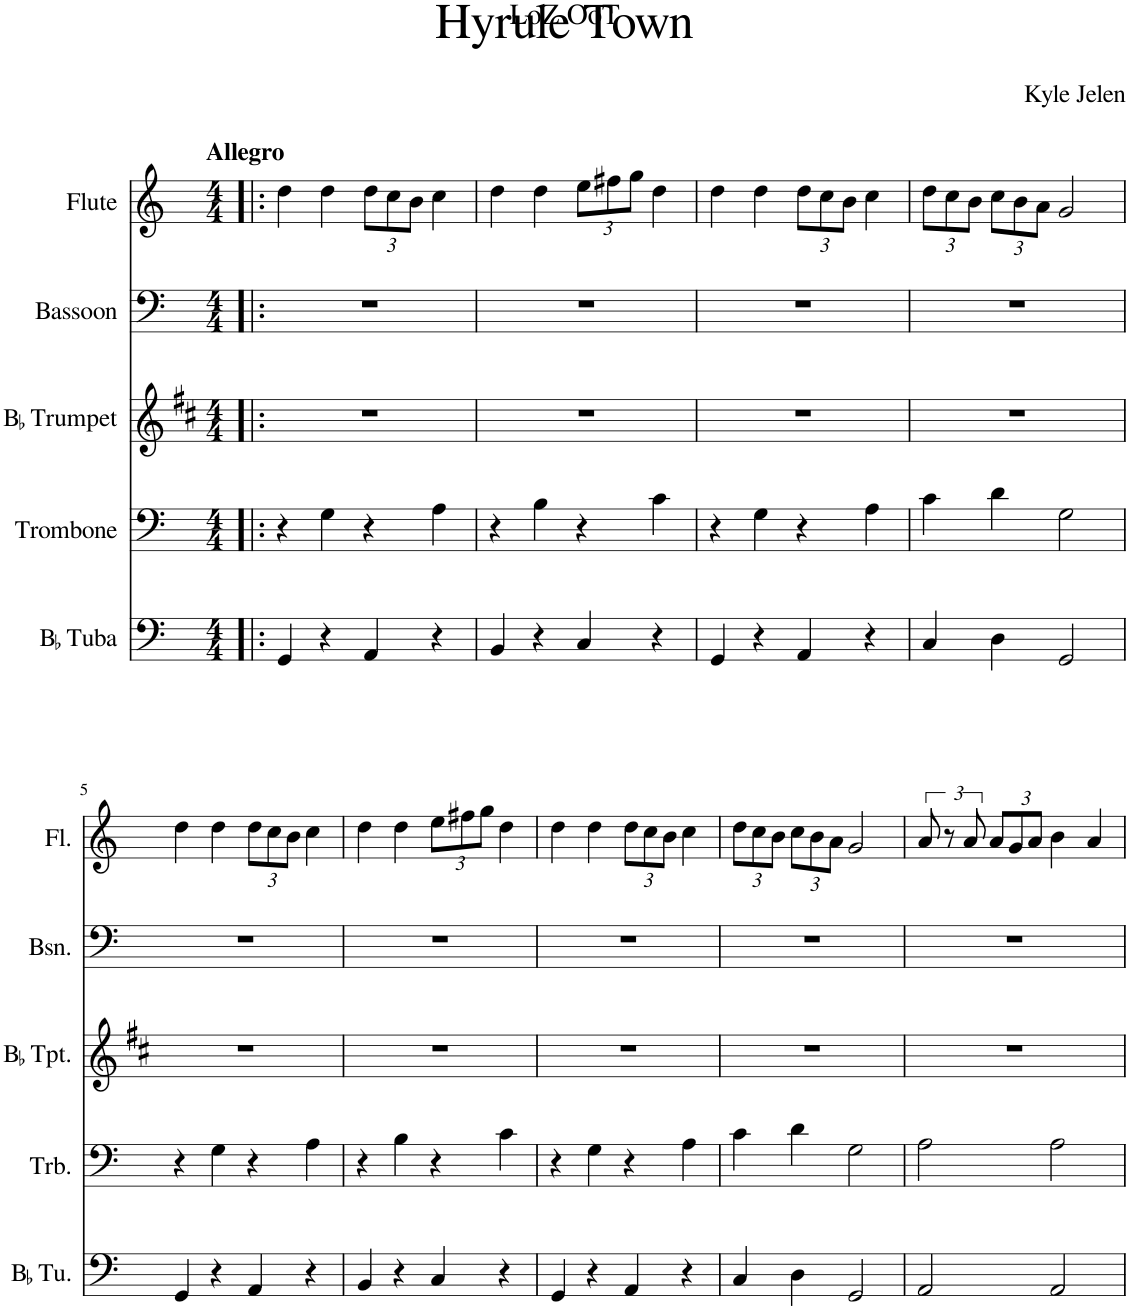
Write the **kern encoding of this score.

**kern	**kern	**kern	**kern	**kern
*part5	*part4	*part3	*part2	*part1
*staff5	*staff4	*staff3	*staff2	*staff1
*I"BaccidentalFlat Tuba	*I"Trombone	*I"BaccidentalFlat Trumpet	*I"Bassoon	*I"Flute
*I'BaccidentalFlat Tu.	*I'Trb.	*I'BaccidentalFlat Tpt.	*I'Bsn.	*I'Fl.
*clefF4	*clefF4	*clefG2	*clefF4	*clefG2
*	*	*Trd1c2	*	*
*k[]	*k[]	*k[f#c#]	*k[]	*k[]
*M4/4	*M4/4	*M4/4	*M4/4	*M4/4
=1!|:	=1!|:	=1!|:	=1!|:	=1!|:
!	!	!	!	!LO:TX:a:B:t=Allegro
4GG/	4r	1r	1r	4dd\
4r	4G\	.	.	4dd\
*	*	*	*	*Xbrackettup
4AA/	4r	.	.	12dd\L
.	.	.	.	12cc\
.	.	.	.	12b\J
4r	4A\	.	.	4cc\
=2	=2	=2	=2	=2
4BB/	4r	1r	1r	4dd\
4r	4B\	.	.	4dd\
4C/	4r	.	.	12ee\L
.	.	.	.	12ff#X\
.	.	.	.	12gg\J
4r	4c\	.	.	4dd\
=3	=3	=3	=3	=3
4GG/	4r	1r	1r	4dd\
4r	4G\	.	.	4dd\
4AA/	4r	.	.	12dd\L
.	.	.	.	12cc\
.	.	.	.	12b\J
4r	4A\	.	.	4cc\
=4	=4	=4	=4	=4
4C/	4c\	1r	1r	12dd\L
.	.	.	.	12cc\
.	.	.	.	12b\J
4D\	4d\	.	.	12cc\L
.	.	.	.	12b\
.	.	.	.	12a\J
2GG/	2G\	.	.	2g/
!!LO:LB:g=z
=5	=5	=5	=5	=5
4GG/	4r	1r	1r	4dd\
4r	4G\	.	.	4dd\
4AA/	4r	.	.	12dd\L
.	.	.	.	12cc\
.	.	.	.	12b\J
4r	4A\	.	.	4cc\
=6	=6	=6	=6	=6
4BB/	4r	1r	1r	4dd\
4r	4B\	.	.	4dd\
4C/	4r	.	.	12ee\L
.	.	.	.	12ff#X\
.	.	.	.	12gg\J
4r	4c\	.	.	4dd\
=7	=7	=7	=7	=7
4GG/	4r	1r	1r	4dd\
4r	4G\	.	.	4dd\
4AA/	4r	.	.	12dd\L
.	.	.	.	12cc\
.	.	.	.	12b\J
4r	4A\	.	.	4cc\
=8	=8	=8	=8	=8
4C/	4c\	1r	1r	12dd\L
.	.	.	.	12cc\
.	.	.	.	12b\J
4D\	4d\	.	.	12cc\L
.	.	.	.	12b\
.	.	.	.	12a\J
2GG/	2G\	.	.	2g/
=9	=9	=9	=9	=9
*	*	*	*	*brackettup
2AA/	2A\	1r	1r	12a/
.	.	.	.	12r
.	.	.	.	12a/
*	*	*	*	*Xbrackettup
.	.	.	.	12a/L
.	.	.	.	12g/
.	.	.	.	12a/J
2AA/	2A\	.	.	4b\
.	.	.	.	4a/
=	=	=	=	=
*-	*-	*-	*-	*-
